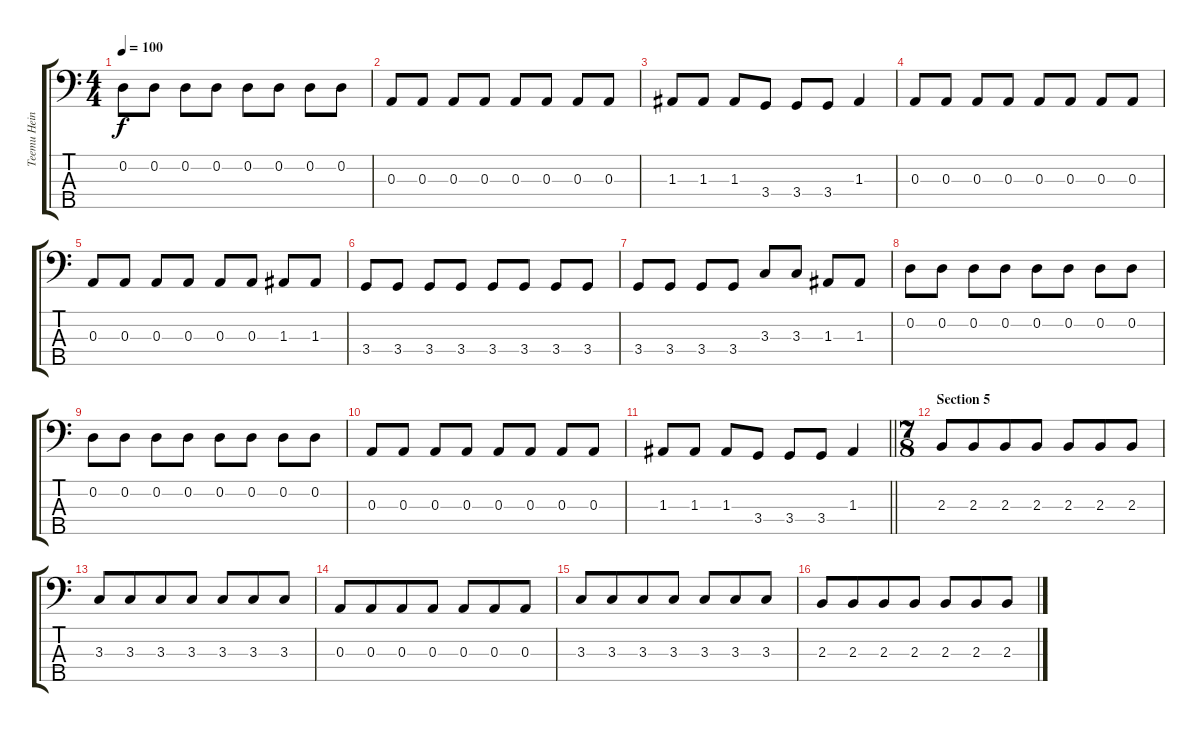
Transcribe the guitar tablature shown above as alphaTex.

\track ("Teemu Heinola (bass)" "Teemu Hein") {instrument electricbasspick}
\staff {score tabs}
\tuning (G2 D2 A1 E1 B0) {hide}
\ts (4 4)
\tempo 100
\clef f4
\ks aminor
0.2.8{dy f} 0.2.8 0.2.8 0.2.8 0.2.8 0.2.8 0.2.8 0.2.8 |
0.3.8 0.3.8 0.3.8 0.3.8 0.3.8 0.3.8 0.3.8 0.3.8 |
1.3.8 1.3.8 1.3.8 3.4.8 3.4.8 3.4.8 1.3.4 |
0.3.8 0.3.8 0.3.8 0.3.8 0.3.8 0.3.8 0.3.8 0.3.8 |
0.3.8 0.3.8 0.3.8 0.3.8 0.3.8 0.3.8 1.3.8 1.3.8 |
3.4.8 3.4.8 3.4.8 3.4.8 3.4.8 3.4.8 3.4.8 3.4.8 |
3.4.8 3.4.8 3.4.8 3.4.8 3.3.8 3.3.8 1.3.8 1.3.8 |
0.2.8 0.2.8 0.2.8 0.2.8 0.2.8 0.2.8 0.2.8 0.2.8 |
0.2.8 0.2.8 0.2.8 0.2.8 0.2.8 0.2.8 0.2.8 0.2.8 |
0.3.8 0.3.8 0.3.8 0.3.8 0.3.8 0.3.8 0.3.8 0.3.8 |
\barLineRight lightlight
1.3.8 1.3.8 1.3.8 3.4.8 3.4.8 3.4.8 1.3.4 |
\ts (7 8)
\section ("" "Section 5")
2.3.8 2.3.8 2.3.8 2.3.8 2.3.8 2.3.8 2.3.8 |
3.3.8 3.3.8 3.3.8 3.3.8 3.3.8 3.3.8 3.3.8 |
0.3.8 0.3.8 0.3.8 0.3.8 0.3.8 0.3.8 0.3.8 |
3.3.8 3.3.8 3.3.8 3.3.8 3.3.8 3.3.8 3.3.8 |
2.3.8 2.3.8 2.3.8 2.3.8 2.3.8 2.3.8 2.3.8
